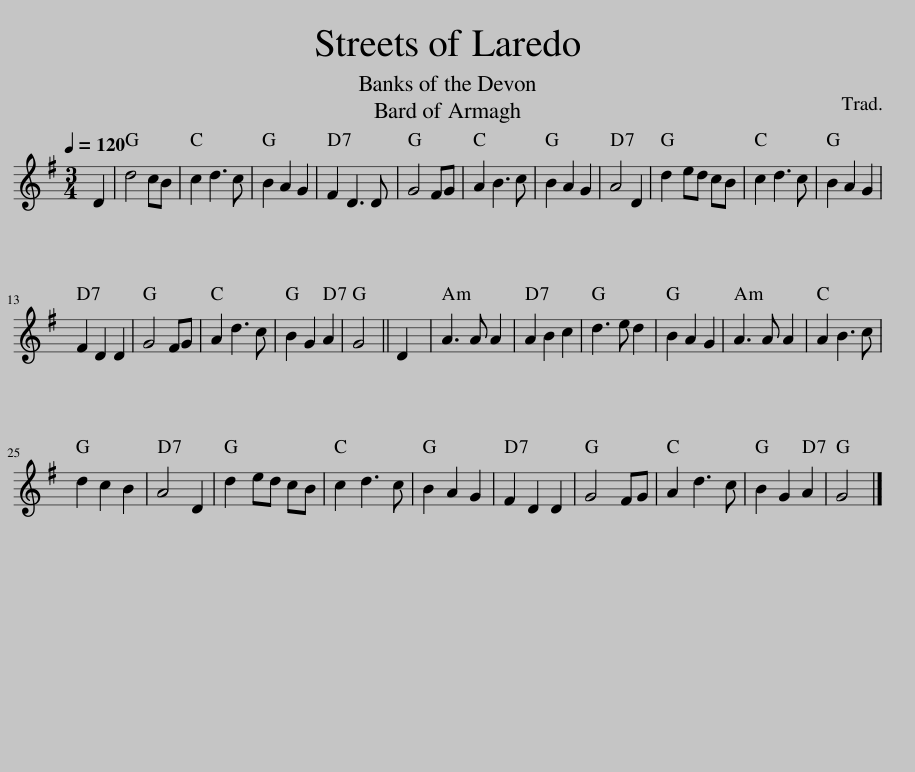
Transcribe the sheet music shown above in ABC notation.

X:1
L:1/8
Q:1/4=120
M:3/4
I:linebreak $
K:G
V:1 treble
V:1
 D2 | d4 cB | c2 d3 c | B2 A2 G2 | F2 D3 D | %5
 G4 FG | A2 B3 c | B2 A2 G2 | A4 D2 | d2 ed cB | %10
 c2 d3 c | B2 A2 G2 |$ F2 D2 D2 | G4 FG | A2 d3 c | %15
 B2 G2 A2 | G4 || D2 | A3 A A2 | A2 B2 c2 | %20
 d3 e d2 | B2 A2 G2 | A3 A A2 | A2 B3 c |$ d2 c2 B2 | %25
 A4 D2 | d2 ed cB | c2 d3 c | B2 A2 G2 | F2 D2 D2 | %30
 G4 FG | A2 d3 c | B2 G2 A2 | G4 |] %34
